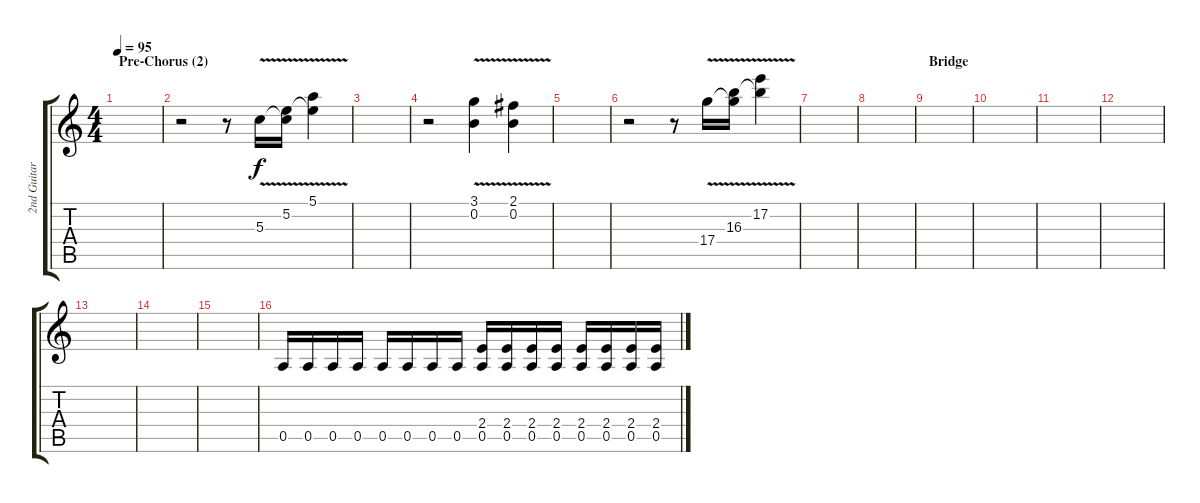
\track ("2nd Guitar (dist)" "2nd Guitar") {instrument distortionguitar}
\staff {score tabs}
\tuning (E4 B3 G3 D3 A2 E2) {hide}
\ts (4 4)
\section ("" "Pre-Chorus (2)")
\tempo 95
\clef g2
\ks c
|
r.2 r.8 5.3{v}.16 (5.2{v} 5.3{t}).16 (5.1{v} 5.2{t}).4 |
|
r.2 (3.1 0.2{v}).4 (2.1{v} 0.2).4 |
|
r.2 r.8 17.4{v}.16 (16.3{v} 17.4{t}).16 (17.2{v} 16.3{t}).4 |
|
|
\section ("" "Bridge")
|
|
|
|
|
|
|
0.5.16 0.5.16 0.5.16 0.5.16 0.5.16 0.5.16 0.5.16 0.5.16 (2.4 0.5).16 (2.4 0.5).16 (2.4 0.5).16 (2.4 0.5).16 (2.4 0.5).16 (2.4 0.5).16 (2.4 0.5).16 (2.4 0.5).16
